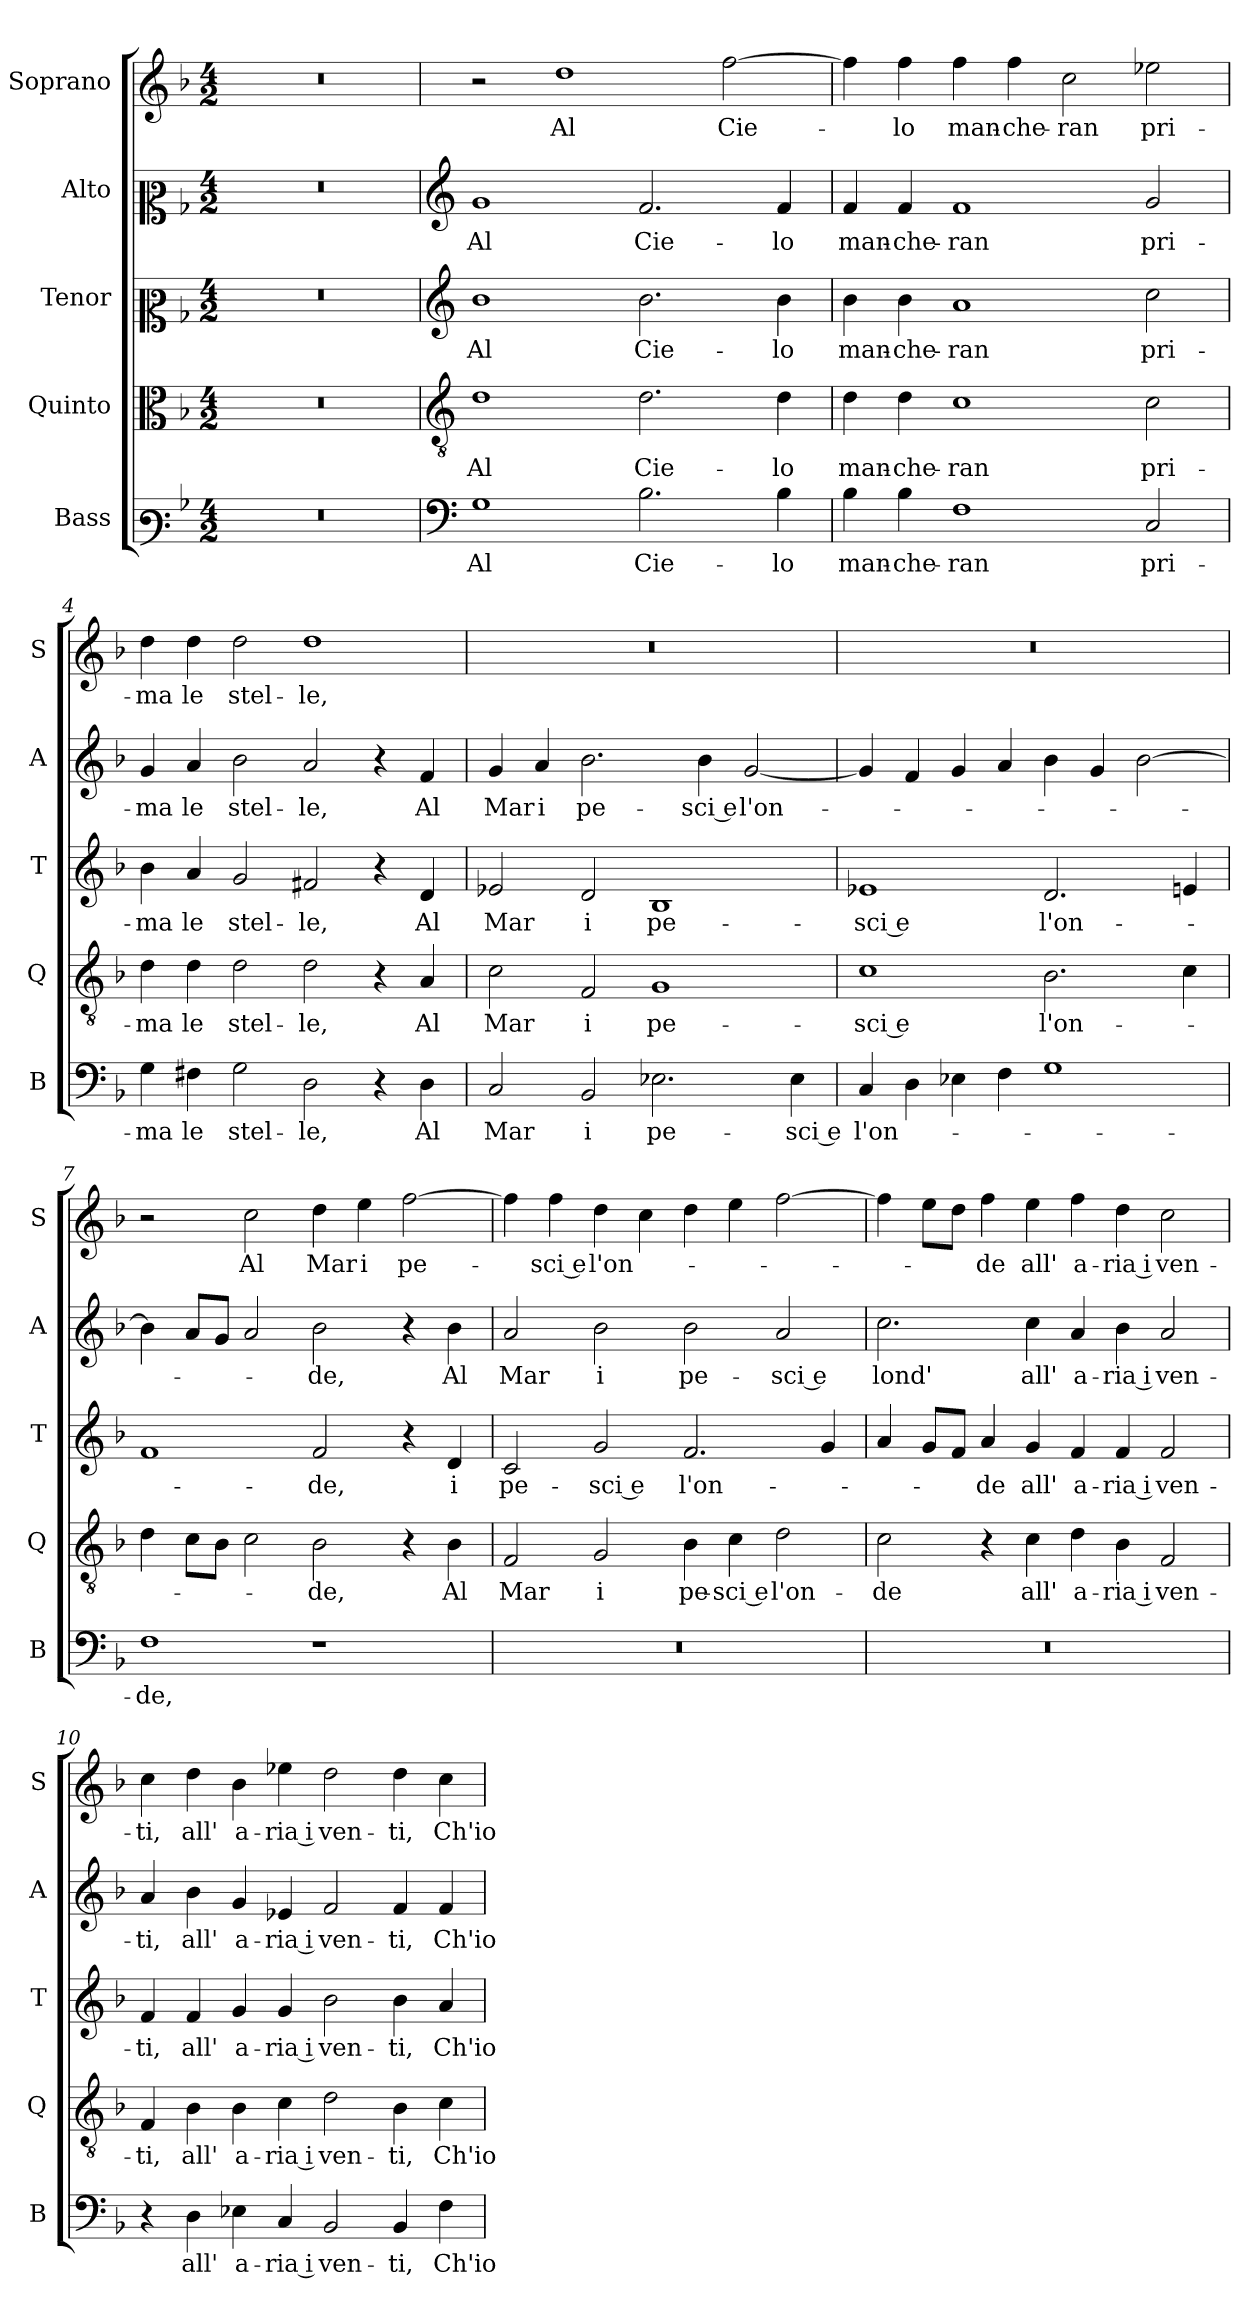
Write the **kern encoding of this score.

**kern	**text	**kern	**text	**kern	**text	**kern	**text	**kern	**text
*part5	*part5	*part4	*part4	*part3	*part3	*part2	*part2	*part1	*part1
*staff5	*staff5	*staff4	*staff4	*staff3	*staff3	*staff2	*staff2	*staff1	*staff1
*I"Bass	*	*I"Quinto	*	*I"Tenor	*	*I"Alto	*	*I"Soprano	*
*I'B	*	*I'Q	*	*I'T	*	*I'A	*	*I'S	*
*clefF3	*	*clefC3	*	*clefC2	*	*clefC2	*	*clefG2	*
*k[b-]	*	*k[b-]	*	*k[b-]	*	*k[b-]	*	*k[b-]	*
*F:	*	*F:	*	*F:	*	*F:	*	*F:	*
*M4/2	*	*M4/2	*	*M4/2	*	*M4/2	*	*M4/2	*
=1	=1	=1	=1	=1	=1	=1	=1	=1	=1
0r	.	0r	.	0r	.	0r	.	0r	.
=2	=2	=2	=2	=2	=2	=2	=2	=2	=2
*clefF4	*	*clefGv2	*	*clefG2	*	*clefG2	*	*	*
!	!LO:LY:b	!	!LO:LY:b	!	!LO:LY:b	!	!LO:LY:b	!	!
1G	Al	1d	Al	1b-	Al	1g	Al	2r	.
!	!	!	!	!	!	!	!	!	!LO:LY:b
.	.	.	.	.	.	.	.	1dd	Al
!	!LO:LY:b	!	!LO:LY:b	!	!LO:LY:b	!	!LO:LY:b	!	!
2.B-\	Cie-	2.d\	Cie-	2.b-\	Cie-	2.f/	Cie-	.	.
!	!	!	!	!	!	!	!	!	!LO:LY:b
.	.	.	.	.	.	.	.	[2ff\	Cie-
!	!LO:LY:b	!	!LO:LY:b	!	!LO:LY:b	!	!LO:LY:b	!	!
4B-\	-lo	4d\	-lo	4b-\	-lo	4f/	-lo	.	.
=3	=3	=3	=3	=3	=3	=3	=3	=3	=3
!	!LO:LY:b	!	!LO:LY:b	!	!LO:LY:b	!	!LO:LY:b	!	!
4B-\	man-	4d\	man-	4b-\	man-	4f/	man-	4ff\]	.
!	!LO:LY:b	!	!LO:LY:b	!	!LO:LY:b	!	!LO:LY:b	!	!LO:LY:b
4B-\	-che-	4d\	-che-	4b-\	-che-	4f/	-che-	4ff\	-lo
!	!LO:LY:b	!	!LO:LY:b	!	!LO:LY:b	!	!LO:LY:b	!	!LO:LY:b
1F	-ran	1c	-ran	1a	-ran	1f	-ran	4ff\	man-
!	!	!	!	!	!	!	!	!	!LO:LY:b
.	.	.	.	.	.	.	.	4ff\	-che-
!	!	!	!	!	!	!	!	!	!LO:LY:b
.	.	.	.	.	.	.	.	2cc\	-ran
!	!LO:LY:b	!	!LO:LY:b	!	!LO:LY:b	!	!LO:LY:b	!	!LO:LY:b
2C/	pri-	2c\	pri-	2cc\	pri-	2g/	pri-	2ee-X\	pri-
=4	=4	=4	=4	=4	=4	=4	=4	=4	=4
!	!LO:LY:b	!	!LO:LY:b	!	!LO:LY:b	!	!LO:LY:b	!	!LO:LY:b
4G\	-ma	4d\	-ma	4b-\	-ma	4g/	-ma	4dd\	-ma
!	!LO:LY:b	!	!LO:LY:b	!	!LO:LY:b	!	!LO:LY:b	!	!LO:LY:b
4F#X\	le	4d\	le	4a/	le	4a/	le	4dd\	le
!	!LO:LY:b	!	!LO:LY:b	!	!LO:LY:b	!	!LO:LY:b	!	!LO:LY:b
2G\	stel-	2d\	stel-	2g/	stel-	2b-\	stel-	2dd\	stel-
!	!LO:LY:b	!	!LO:LY:b	!	!LO:LY:b	!	!LO:LY:b	!	!LO:LY:b
2D\	-le,	2d\	-le,	2f#X/	-le,	2a/	-le,	1dd	-le,
4r	.	4r	.	4r	.	4r	.	.	.
!	!LO:LY:b	!	!LO:LY:b	!	!LO:LY:b	!	!LO:LY:b	!	!
4D\	Al	4A/	Al	4d/	Al	4f/	Al	.	.
!!LO:LB:g=z
=5	=5	=5	=5	=5	=5	=5	=5	=5	=5
!	!LO:LY:b	!	!LO:LY:b	!	!LO:LY:b	!	!LO:LY:b	!	!
2C/	Mar	2c\	Mar	2e-X/	Mar	4g/	Mar	0r	.
!	!	!	!	!	!	!	!LO:LY:b	!	!
.	.	.	.	.	.	4a/	i	.	.
!	!LO:LY:b	!	!LO:LY:b	!	!LO:LY:b	!	!LO:LY:b	!	!
2BB-/	i	2F/	i	2d/	i	2.b-\	pe-	.	.
!	!LO:LY:b	!	!LO:LY:b	!	!LO:LY:b	!	!	!	!
2.E-X\	pe-	1G	pe-	1B-	pe-	.	.	.	.
!	!	!	!	!	!	!	!LO:LY:b	!	!
.	.	.	.	.	.	4b-\	-sci e	.	.
!	!	!	!	!	!	!	!LO:LY:b	!	!
.	.	.	.	.	.	[2g/	l'on-	.	.
!	!LO:LY:b	!	!	!	!	!	!	!	!
4E-\	-sci e	.	.	.	.	.	.	.	.
=6	=6	=6	=6	=6	=6	=6	=6	=6	=6
!	!LO:LY:b	!	!LO:LY:b	!	!LO:LY:b	!	!	!	!
4C/	l'on-	1c	-sci e	1e-X	-sci e	4g/]	.	0r	.
4D\	.	.	.	.	.	4f/	.	.	.
4E-X\	.	.	.	.	.	4g/	.	.	.
4F\	.	.	.	.	.	4a/	.	.	.
!	!	!	!LO:LY:b	!	!LO:LY:b	!	!	!	!
1G	.	2.B-\	l'on-	2.d/	l'on-	4b-\	.	.	.
.	.	.	.	.	.	4g/	.	.	.
.	.	.	.	.	.	[2b-\	.	.	.
.	.	4c\	.	4en/	.	.	.	.	.
=7	=7	=7	=7	=7	=7	=7	=7	=7	=7
!	!LO:LY:b	!	!	!	!	!	!	!	!
1F	-de,	4d\	.	1f	.	4b-\]	.	2r	.
.	.	8c\L	.	.	.	8a/L	.	.	.
.	.	8B-\J	.	.	.	8g/J	.	.	.
!	!	!	!	!	!	!	!	!	!LO:LY:b
.	.	2c\	.	.	.	2a/	.	2cc\	Al
!	!	!	!LO:LY:b	!	!LO:LY:b	!	!LO:LY:b	!	!LO:LY:b
1r	.	2B-\	-de,	2f/	-de,	2b-\	-de,	4dd\	Mar
!	!	!	!	!	!	!	!	!	!LO:LY:b
.	.	.	.	.	.	.	.	4ee\	i
!	!	!	!	!	!	!	!	!	!LO:LY:b
.	.	4r	.	4r	.	4r	.	[2ff\	pe-
!	!	!	!LO:LY:b	!	!LO:LY:b	!	!LO:LY:b	!	!
.	.	4B-\	Al	4d/	i	4b-\	Al	.	.
!!LO:LB:g=z
=8	=8	=8	=8	=8	=8	=8	=8	=8	=8
!	!	!	!LO:LY:b	!	!LO:LY:b	!	!LO:LY:b	!	!
0r	.	2F/	Mar	2c/	pe-	2a/	Mar	4ff\]	.
!	!	!	!	!	!	!	!	!	!LO:LY:b
.	.	.	.	.	.	.	.	4ff\	-sci e
!	!	!	!LO:LY:b	!	!LO:LY:b	!	!LO:LY:b	!	!LO:LY:b
.	.	2G/	i	2g/	-sci e	2b-\	i	4dd\	l'on-
.	.	.	.	.	.	.	.	4cc\	.
!	!	!	!LO:LY:b	!	!LO:LY:b	!	!LO:LY:b	!	!
.	.	4B-\	pe-	2.f/	l'on-	2b-\	pe-	4dd\	.
!	!	!	!LO:LY:b	!	!	!	!	!	!
.	.	4c\	-sci e	.	.	.	.	4ee\	.
!	!	!	!LO:LY:b	!	!	!	!LO:LY:b	!	!
.	.	2d\	l'on-	.	.	2a/	-sci e	[2ff\	.
.	.	.	.	4g/	.	.	.	.	.
=9	=9	=9	=9	=9	=9	=9	=9	=9	=9
!	!	!	!LO:LY:b	!	!	!	!LO:LY:b	!	!
0r	.	2c\	-de	4a/	.	2.cc\	lond'	4ff\]	.
.	.	.	.	8g/L	.	.	.	8ee\L	.
.	.	.	.	8f/J	.	.	.	8dd\J	.
!	!	!	!	!	!LO:LY:b	!	!	!	!LO:LY:b
.	.	4r	.	4a/	-de	.	.	4ff\	-de
!	!	!	!LO:LY:b	!	!LO:LY:b	!	!LO:LY:b	!	!LO:LY:b
.	.	4c\	all'	4g/	all'	4cc\	all'	4ee\	all'
!	!	!	!LO:LY:b	!	!LO:LY:b	!	!LO:LY:b	!	!LO:LY:b
.	.	4d\	a-	4f/	a-	4a/	a-	4ff\	a-
!	!	!	!LO:LY:b	!	!LO:LY:b	!	!LO:LY:b	!	!LO:LY:b
.	.	4B-\	-ria i	4f/	-ria i	4b-\	-ria i	4dd\	-ria i
!	!	!	!LO:LY:b	!	!LO:LY:b	!	!LO:LY:b	!	!LO:LY:b
.	.	2F/	ven-	2f/	ven-	2a/	ven-	2cc\	ven-
=10	=10	=10	=10	=10	=10	=10	=10	=10	=10
!	!	!	!LO:LY:b	!	!LO:LY:b	!	!LO:LY:b	!	!LO:LY:b
4r	.	4F/	-ti,	4f/	-ti,	4a/	-ti,	4cc\	-ti,
!	!LO:LY:b	!	!LO:LY:b	!	!LO:LY:b	!	!LO:LY:b	!	!LO:LY:b
4D\	all'	4B-\	all'	4f/	all'	4b-\	all'	4dd\	all'
!	!LO:LY:b	!	!LO:LY:b	!	!LO:LY:b	!	!LO:LY:b	!	!LO:LY:b
4E-X\	a-	4B-\	a-	4g/	a-	4g/	a-	4b-\	a-
!	!LO:LY:b	!	!LO:LY:b	!	!LO:LY:b	!	!LO:LY:b	!	!LO:LY:b
4C/	-ria i	4c\	-ria i	4g/	-ria i	4e-X/	-ria i	4ee-X\	-ria i
!	!LO:LY:b	!	!LO:LY:b	!	!LO:LY:b	!	!LO:LY:b	!	!LO:LY:b
2BB-/	ven-	2d\	ven-	2b-\	ven-	2f/	ven-	2dd\	ven-
!	!LO:LY:b	!	!LO:LY:b	!	!LO:LY:b	!	!LO:LY:b	!	!LO:LY:b
4BB-/	-ti,	4B-\	-ti,	4b-\	-ti,	4f/	-ti,	4dd\	-ti,
!	!LO:LY:b	!	!LO:LY:b	!	!LO:LY:b	!	!LO:LY:b	!	!LO:LY:b
4F\	Ch'io	4c\	Ch'io	4a/	Ch'io	4f/	Ch'io	4cc\	Ch'io
=	=	=	=	=	=	=	=	=	=
*-	*-	*-	*-	*-	*-	*-	*-	*-	*-
